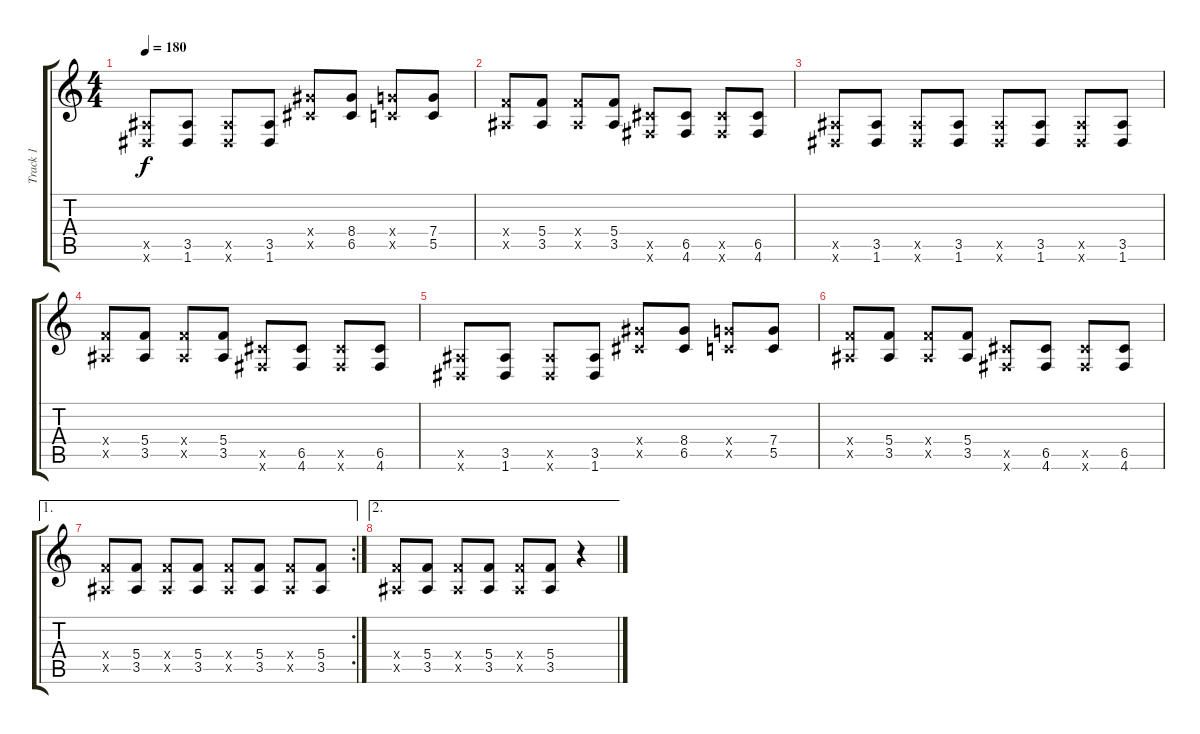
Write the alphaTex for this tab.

\track ("Track 1" "Track 1") {instrument distortionguitar}
\staff {score tabs}
\tuning (D4 A3 F3 C3 G2 D2) {hide}
\ts (4 4)
\tempo 180
\clef g2
\ks c
(3.5{x} 1.6{x}).8{dy f} (3.5 1.6).8 (3.5{x} 1.6{x}).8 (3.5 1.6).8 (8.4{x} 6.5{x}).8 (8.4 6.5).8 (7.4{x} 5.5{x}).8 (7.4 5.5).8 |
(5.4{x} 3.5{x}).8 (5.4 3.5).8 (5.4{x} 3.5{x}).8 (5.4 3.5).8 (6.5{x} 4.6{x}).8 (6.5 4.6).8 (6.5{x} 4.6{x}).8 (6.5 4.6).8 |
(3.5{x} 1.6{x}).8 (3.5 1.6).8 (3.5{x} 1.6{x}).8 (3.5 1.6).8 (3.5{x} 1.6{x}).8 (3.5 1.6).8 (3.5{x} 1.6{x}).8 (3.5 1.6).8 |
(5.4{x} 3.5{x}).8 (5.4 3.5).8 (5.4{x} 3.5{x}).8 (5.4 3.5).8 (6.5{x} 4.6{x}).8 (6.5 4.6).8 (6.5{x} 4.6{x}).8 (6.5 4.6).8 |
(3.5{x} 1.6{x}).8 (3.5 1.6).8 (3.5{x} 1.6{x}).8 (3.5 1.6).8 (8.4{x} 6.5{x}).8 (8.4 6.5).8 (7.4{x} 5.5{x}).8 (7.4 5.5).8 |
(5.4{x} 3.5{x}).8 (5.4 3.5).8 (5.4{x} 3.5{x}).8 (5.4 3.5).8 (6.5{x} 4.6{x}).8 (6.5 4.6).8 (6.5{x} 4.6{x}).8 (6.5 4.6).8 |
\ae 1
\rc 2
(5.4{x} 3.5{x}).8 (5.4 3.5).8 (5.4{x} 3.5{x}).8 (5.4 3.5).8 (5.4{x} 3.5{x}).8 (5.4 3.5).8 (5.4{x} 3.5{x}).8 (5.4 3.5).8 |
\ae 2
(5.4{x} 3.5{x}).8 (5.4 3.5).8 (5.4{x} 3.5{x}).8 (5.4 3.5).8 (5.4{x} 3.5{x}).8 (5.4 3.5).8 r.4
